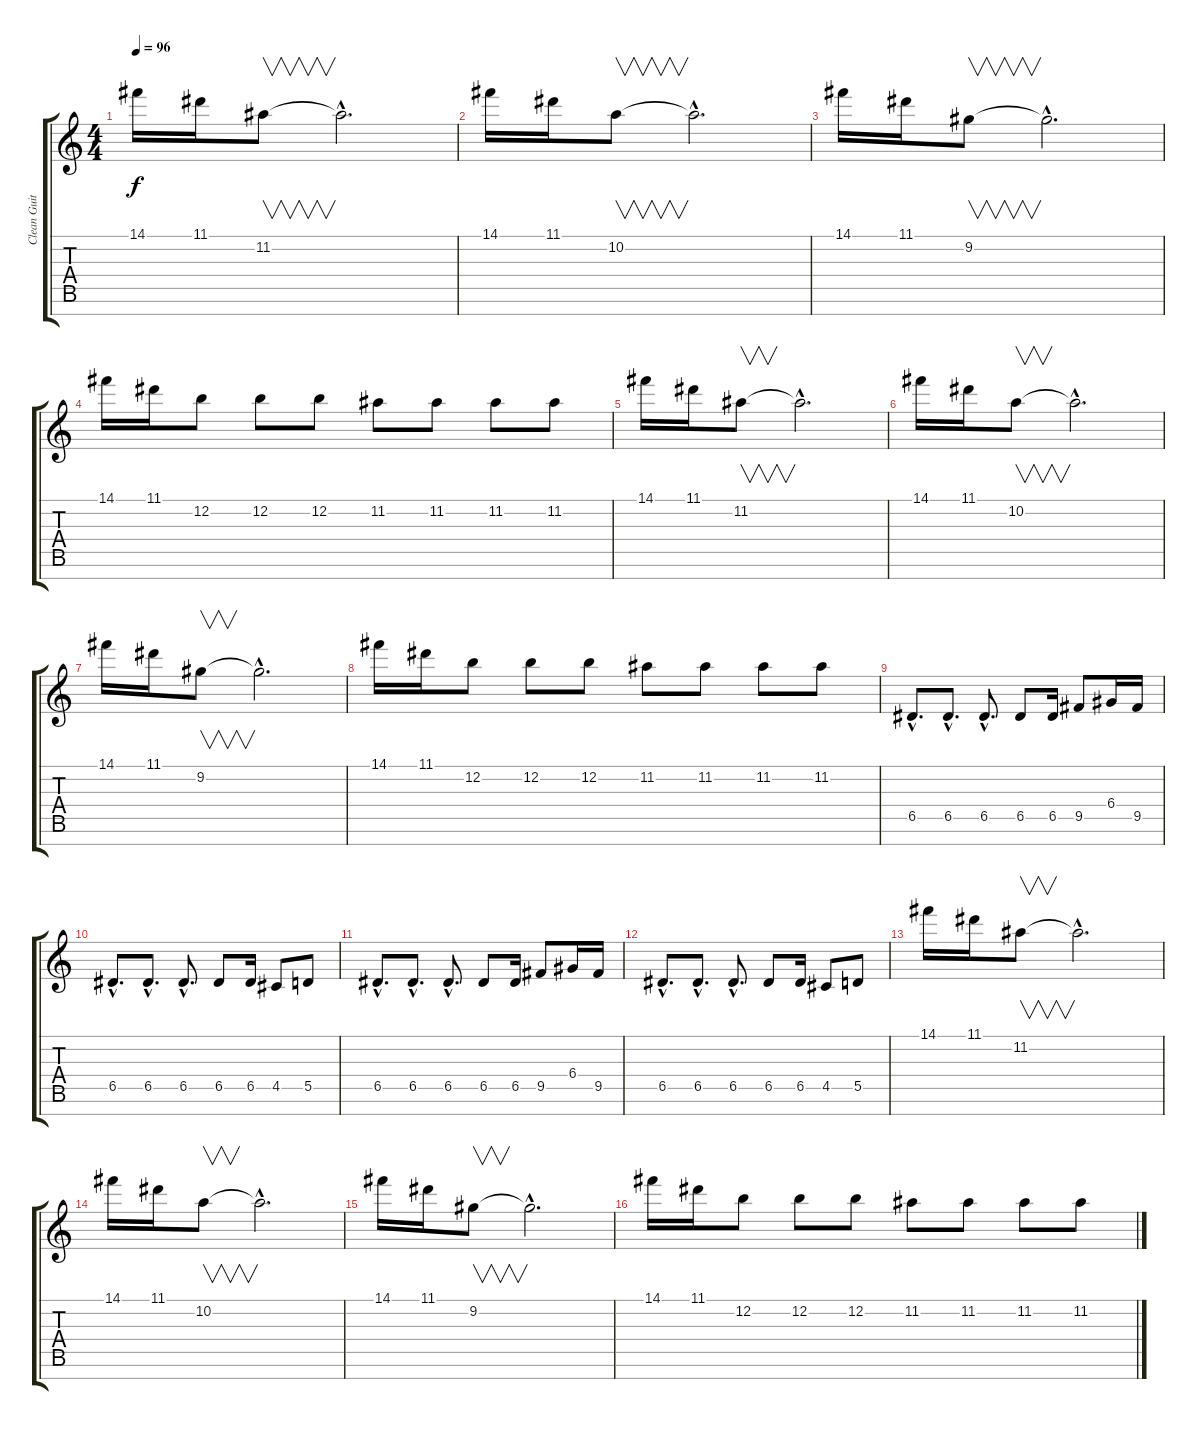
\track ("Clean Guitar" "Clean Guit") {instrument electricguitarjazz}
\staff {score tabs}
\tuning (E4 B3 G3 D3 A2 E2 B1) {hide}
\ts (4 4)
\tempo 96
\clef g2
\ks c
14.1.16{dy f} 11.1.16 11.2.8{v} 11.2{hac t}.2{d} |
14.1.16 11.1.16 10.2.8{v} 10.2{hac t}.2{d} |
14.1.16 11.1.16 9.2.8{v} 9.2{hac t}.2{d} |
14.1.16 11.1.16 12.2.8 12.2.8 12.2.8 11.2.8 11.2.8 11.2.8 11.2.8 |
14.1.16 11.1.16 11.2.8{v} 11.2{hac t}.2{d} |
14.1.16 11.1.16 10.2.8{v} 10.2{hac t}.2{d} |
14.1.16 11.1.16 9.2.8{v} 9.2{hac t}.2{d} |
14.1.16 11.1.16 12.2.8 12.2.8 12.2.8 11.2.8 11.2.8 11.2.8 11.2.8 |
6.5{hac}.8{d} 6.5{hac}.8{d} 6.5{hac}.8{d} 6.5.8 6.5.16 9.5.8 6.4.16 9.5.16 |
6.5{hac}.8{d} 6.5{hac}.8{d} 6.5{hac}.8{d} 6.5.8 6.5.16 4.5.8 5.5.8 |
6.5{hac}.8{d} 6.5{hac}.8{d} 6.5{hac}.8{d} 6.5.8 6.5.16 9.5.8 6.4.16 9.5.16 |
6.5{hac}.8{d} 6.5{hac}.8{d} 6.5{hac}.8{d} 6.5.8 6.5.16 4.5.8 5.5.8 |
14.1.16 11.1.16 11.2.8{v} 11.2{hac t}.2{d} |
14.1.16 11.1.16 10.2.8{v} 10.2{hac t}.2{d} |
14.1.16 11.1.16 9.2.8{v} 9.2{hac t}.2{d} |
14.1.16 11.1.16 12.2.8 12.2.8 12.2.8 11.2.8 11.2.8 11.2.8 11.2.8
